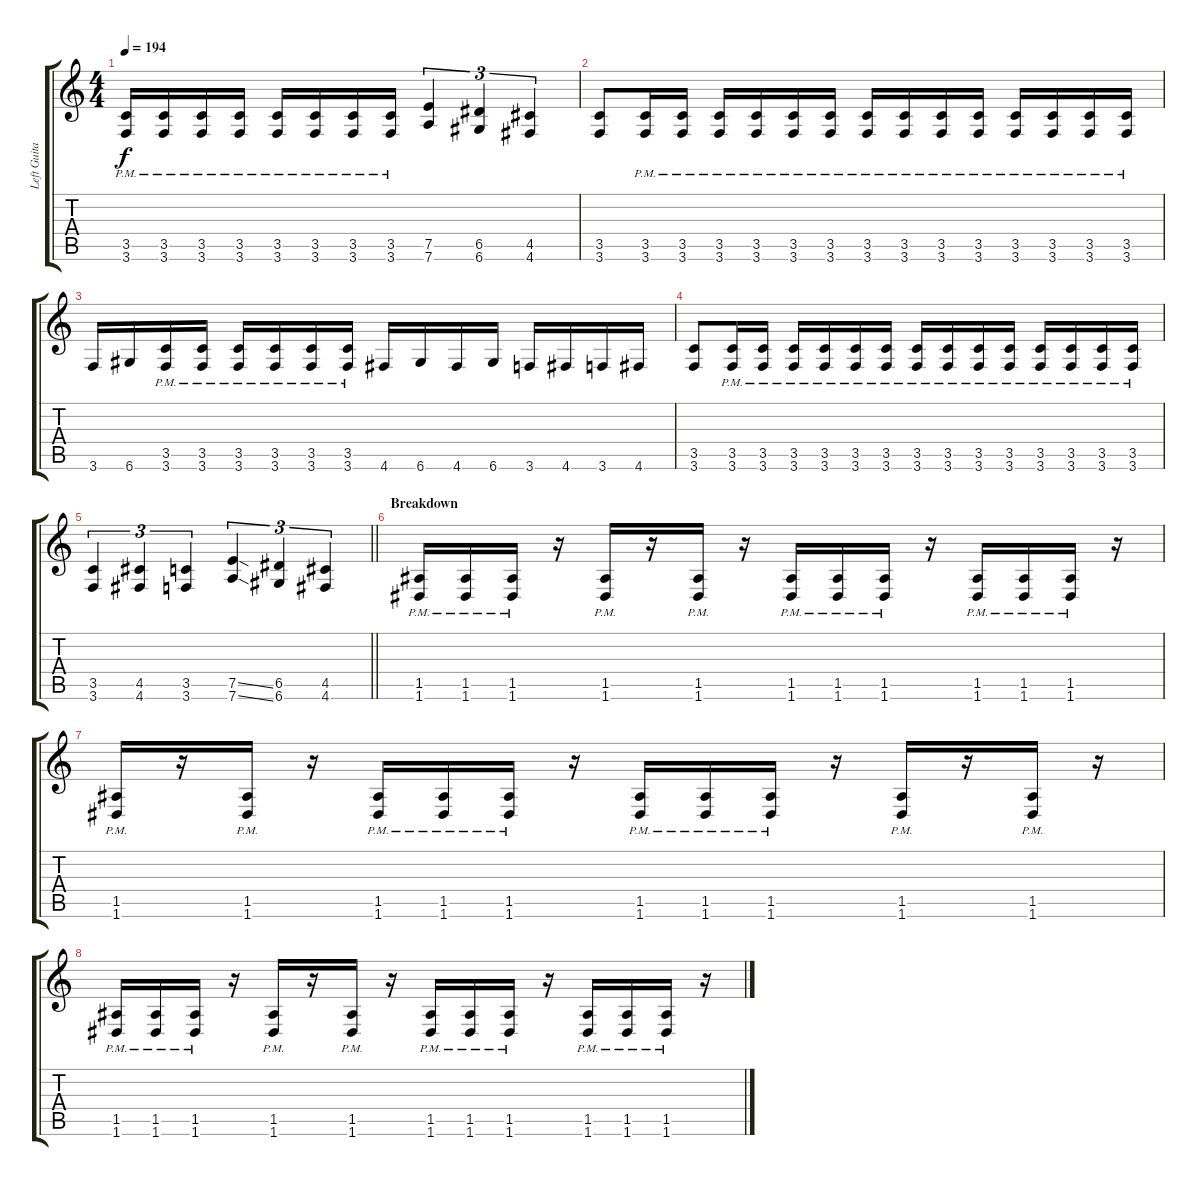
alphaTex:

\track ("Left Guitar" "Left Guita") {instrument overdrivenguitar}
\staff {score tabs}
\tuning (E4 B3 G3 D3 A2 D2) {hide}
\ts (4 4)
\tempo 194
\clef g2
\ks c
(3.5{pm} 3.6{pm}).16{dy f} (3.5{pm} 3.6{pm}).16 (3.5{pm} 3.6{pm}).16 (3.5{pm} 3.6{pm}).16 (3.5{pm} 3.6{pm}).16 (3.5{pm} 3.6{pm}).16 (3.5{pm} 3.6{pm}).16 (3.5{pm} 3.6{pm}).16 (7.5 7.6).4{tu (3 2)} (6.5 6.6).4{tu (3 2)} (4.5 4.6).4{tu (3 2)} |
(3.5 3.6).8 (3.5{pm} 3.6{pm}).16 (3.5{pm} 3.6{pm}).16 (3.5{pm} 3.6{pm}).16 (3.5{pm} 3.6{pm}).16 (3.5{pm} 3.6{pm}).16 (3.5{pm} 3.6{pm}).16 (3.5{pm} 3.6{pm}).16 (3.5{pm} 3.6{pm}).16 (3.5{pm} 3.6{pm}).16 (3.5{pm} 3.6{pm}).16 (3.5{pm} 3.6{pm}).16 (3.5{pm} 3.6{pm}).16 (3.5{pm} 3.6{pm}).16 (3.5{pm} 3.6{pm}).16 |
3.6.16 6.6.16 (3.5{pm} 3.6{pm}).16 (3.5{pm} 3.6{pm}).16 (3.5{pm} 3.6{pm}).16 (3.5{pm} 3.6{pm}).16 (3.5{pm} 3.6{pm}).16 (3.5{pm} 3.6{pm}).16 4.6.16 6.6.16 4.6.16 6.6.16 3.6.16 4.6.16 3.6.16 4.6.16 |
(3.5 3.6).8 (3.5{pm} 3.6{pm}).16 (3.5{pm} 3.6{pm}).16 (3.5{pm} 3.6{pm}).16 (3.5{pm} 3.6{pm}).16 (3.5{pm} 3.6{pm}).16 (3.5{pm} 3.6{pm}).16 (3.5{pm} 3.6{pm}).16 (3.5{pm} 3.6{pm}).16 (3.5{pm} 3.6{pm}).16 (3.5{pm} 3.6{pm}).16 (3.5{pm} 3.6{pm}).16 (3.5{pm} 3.6{pm}).16 (3.5{pm} 3.6{pm}).16 (3.5{pm} 3.6{pm}).16 |
\barLineRight lightlight
(3.5 3.6).4{tu (3 2)} (4.5 4.6).4{tu (3 2)} (3.5 3.6).4{tu (3 2)} (7.5{ss} 7.6{ss}).4{tu (3 2)} (6.5 6.6).4{tu (3 2)} (4.5 4.6).4{tu (3 2)} |
\section ("" "Breakdown")
(1.5{pm} 1.6{pm}).16 (1.5{pm} 1.6{pm}).16 (1.5{pm} 1.6{pm}).16 r.16 (1.5{pm} 1.6{pm}).16 r.16 (1.5{pm} 1.6{pm}).16 r.16 (1.5{pm} 1.6{pm}).16 (1.5{pm} 1.6{pm}).16 (1.5{pm} 1.6{pm}).16 r.16 (1.5{pm} 1.6{pm}).16 (1.5{pm} 1.6{pm}).16 (1.5{pm} 1.6{pm}).16 r.16 |
(1.5{pm} 1.6{pm}).16 r.16 (1.5{pm} 1.6{pm}).16 r.16 (1.5{pm} 1.6{pm}).16 (1.5{pm} 1.6{pm}).16 (1.5{pm} 1.6{pm}).16 r.16 (1.5{pm} 1.6{pm}).16 (1.5{pm} 1.6{pm}).16 (1.5{pm} 1.6{pm}).16 r.16 (1.5{pm} 1.6{pm}).16 r.16 (1.5{pm} 1.6{pm}).16 r.16 |
(1.5{pm} 1.6{pm}).16 (1.5{pm} 1.6{pm}).16 (1.5{pm} 1.6{pm}).16 r.16 (1.5{pm} 1.6{pm}).16 r.16 (1.5{pm} 1.6{pm}).16 r.16 (1.5{pm} 1.6{pm}).16 (1.5{pm} 1.6{pm}).16 (1.5{pm} 1.6{pm}).16 r.16 (1.5{pm} 1.6{pm}).16 (1.5{pm} 1.6{pm}).16 (1.5{pm} 1.6{pm}).16 r.16
